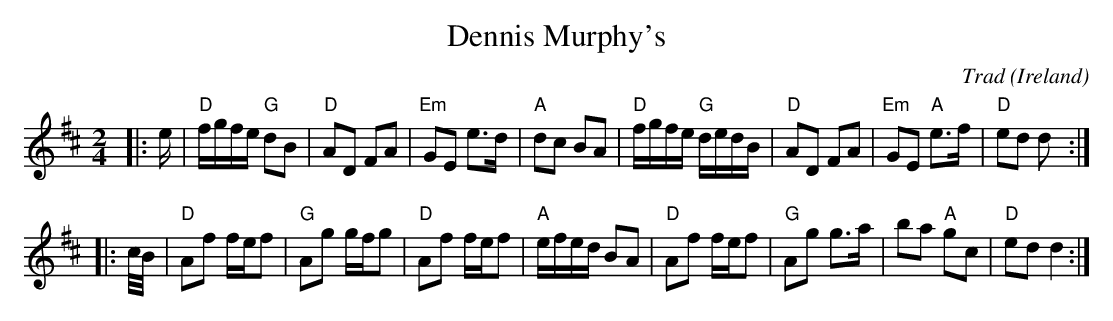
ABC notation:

X:1
T:Dennis Murphy's
C:Trad
O:Ireland
M:2/4
L:1/16
K:D
|:e|"D"fgfe "G"d2B2|"D"A2D2 F2A2|"Em"G2E2 e3d|"A"d2c2 B2A2|\
"D"fgfe "G"dedB|"D"A2D2 F2A2|"Em"G2E2 "A"e3f|"D"e2d2 d2:|*
|:c/B/|"D"A2f2 fef2|"G"A2g2 gfg2|"D"A2f2 fef2|"A"efed B2A2|\
"D"A2f2 fef2|"G"A2g2 g3a|b2a2 "A"g2c2|"D"e2d2 d4:|**
